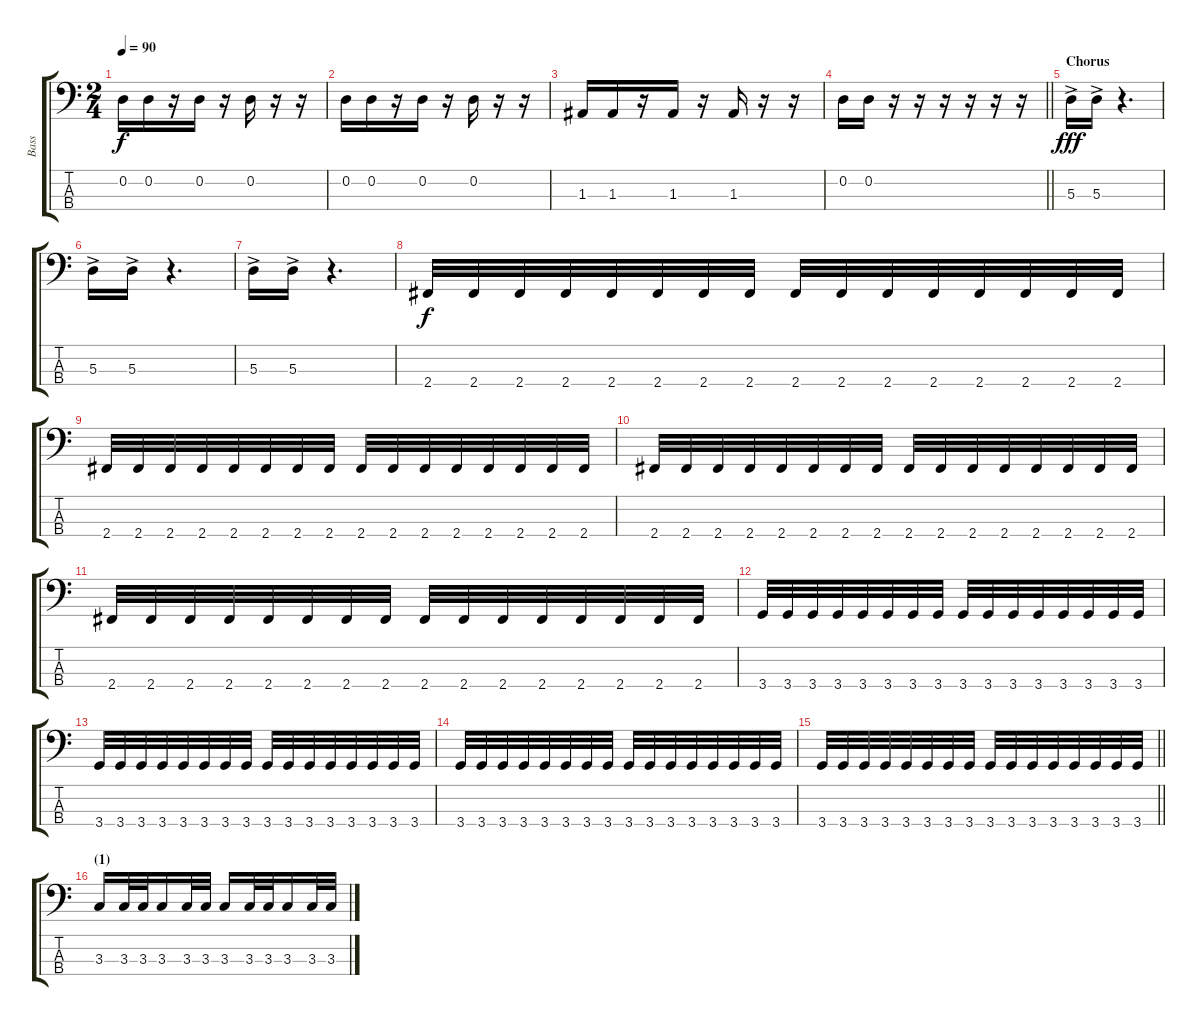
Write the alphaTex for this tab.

\track ("Bass" "Bass") {instrument electricbasspick}
\staff {score tabs}
\tuning (G2 D2 A1 E1) {hide}
\ts (2 4)
\tempo 90
\clef f4
\ks c
0.2.16{dy f} 0.2.16 r.16 0.2.16 r.16 0.2.16 r.16 r.16 |
0.2.16 0.2.16 r.16 0.2.16 r.16 0.2.16 r.16 r.16 |
1.3.16 1.3.16 r.16 1.3.16 r.16 1.3.16 r.16 r.16 |
\barLineRight lightlight
0.2.16 0.2.16 r.16 r.16 r.16 r.16 r.16 r.16 |
\section ("" "Chorus")
5.3{ac}.16{dy fff} 5.3{ac}.16 r.4{d} |
5.3{ac}.16 5.3{ac}.16 r.4{d} |
5.3{ac}.16 5.3{ac}.16 r.4{d} |
2.4.32{dy f} 2.4.32 2.4.32 2.4.32 2.4.32 2.4.32 2.4.32 2.4.32 2.4.32 2.4.32 2.4.32 2.4.32 2.4.32 2.4.32 2.4.32 2.4.32 |
2.4.32 2.4.32 2.4.32 2.4.32 2.4.32 2.4.32 2.4.32 2.4.32 2.4.32 2.4.32 2.4.32 2.4.32 2.4.32 2.4.32 2.4.32 2.4.32 |
2.4.32 2.4.32 2.4.32 2.4.32 2.4.32 2.4.32 2.4.32 2.4.32 2.4.32 2.4.32 2.4.32 2.4.32 2.4.32 2.4.32 2.4.32 2.4.32 |
2.4.32 2.4.32 2.4.32 2.4.32 2.4.32 2.4.32 2.4.32 2.4.32 2.4.32 2.4.32 2.4.32 2.4.32 2.4.32 2.4.32 2.4.32 2.4.32 |
3.4.32 3.4.32 3.4.32 3.4.32 3.4.32 3.4.32 3.4.32 3.4.32 3.4.32 3.4.32 3.4.32 3.4.32 3.4.32 3.4.32 3.4.32 3.4.32 |
3.4.32 3.4.32 3.4.32 3.4.32 3.4.32 3.4.32 3.4.32 3.4.32 3.4.32 3.4.32 3.4.32 3.4.32 3.4.32 3.4.32 3.4.32 3.4.32 |
3.4.32 3.4.32 3.4.32 3.4.32 3.4.32 3.4.32 3.4.32 3.4.32 3.4.32 3.4.32 3.4.32 3.4.32 3.4.32 3.4.32 3.4.32 3.4.32 |
\barLineRight lightlight
3.4.32 3.4.32 3.4.32 3.4.32 3.4.32 3.4.32 3.4.32 3.4.32 3.4.32 3.4.32 3.4.32 3.4.32 3.4.32 3.4.32 3.4.32 3.4.32 |
\section ("" "(1)")
3.3.16 3.3.32 3.3.32 3.3.16 3.3.32 3.3.32 3.3.16 3.3.32 3.3.32 3.3.16 3.3.32 3.3.32
